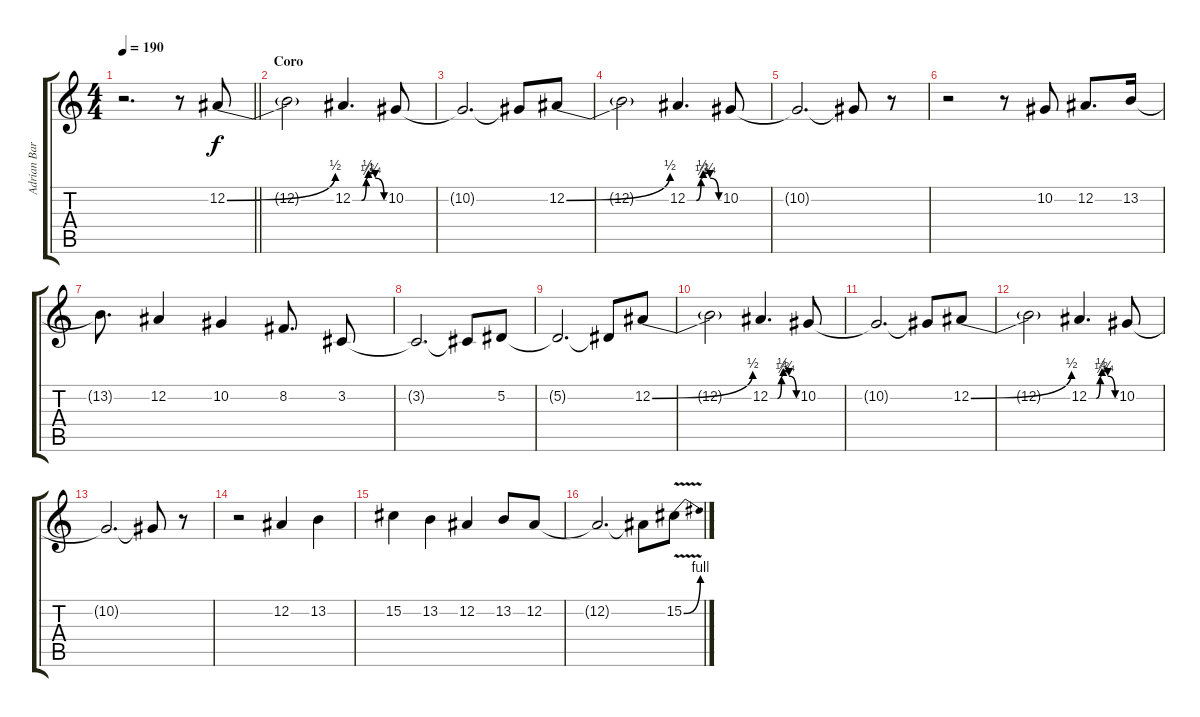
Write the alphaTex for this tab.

\track ("Adrian Barilari" "Adrian Bar") {instrument baritonesax}
\staff {score tabs}
\tuning (Eb4 Bb3 Gb3 Db3 Ab2 Eb2) {hide}
\ts (4 4)
\tempo 190
\clef g2
\barLineRight lightlight
\ks c
r.2{d dy f} r.8 12.2{be (bend 0 0 60 2)}.8{volume 16} |
\section ("" "Coro")
12.2{t}.2 12.2{be (custom 0 0 17 0 26 1 30 2 43 1 60 0)}.4{d} 10.2.8 |
10.2{t}.2{d} 10.2{t}.8 12.2{be (bend 0 0 60 2)}.8 |
12.2{t}.2 12.2{be (custom 0 0 17 0 26 1 30 2 43 1 60 0)}.4{d} 10.2.8 |
10.2{t}.2{d} 10.2{t}.8 r.8 |
r.2 r.8 10.2.8{volume 14} 12.2.8{d} 13.2.16 |
13.2{t}.8{d} 12.2.4 10.2.4 8.2.8{d} 3.2.8 |
3.2{t}.2{d} 3.2{t}.8 5.2.8 |
5.2{t}.2{d} 5.2{t}.8 12.2{be (bend 0 0 60 2)}.8{volume 16} |
12.2{t}.2 12.2{be (custom 0 0 17 0 26 1 30 2 43 1 60 0)}.4{d} 10.2.8 |
10.2{t}.2{d} 10.2{t}.8 12.2{be (bend 0 0 60 2)}.8 |
12.2{t}.2 12.2{be (custom 0 0 17 0 26 1 30 2 43 1 60 0)}.4{d} 10.2.8 |
10.2{t}.2{d} 10.2{t}.8 r.8 |
r.2 12.2.4{volume 14} 13.2.4 |
15.2.4 13.2.4 12.2.4 13.2.8 12.2.8 |
12.2{t}.2{d} 12.2{t}.8 15.2{be (bend 0 0 60 4) v}.8
